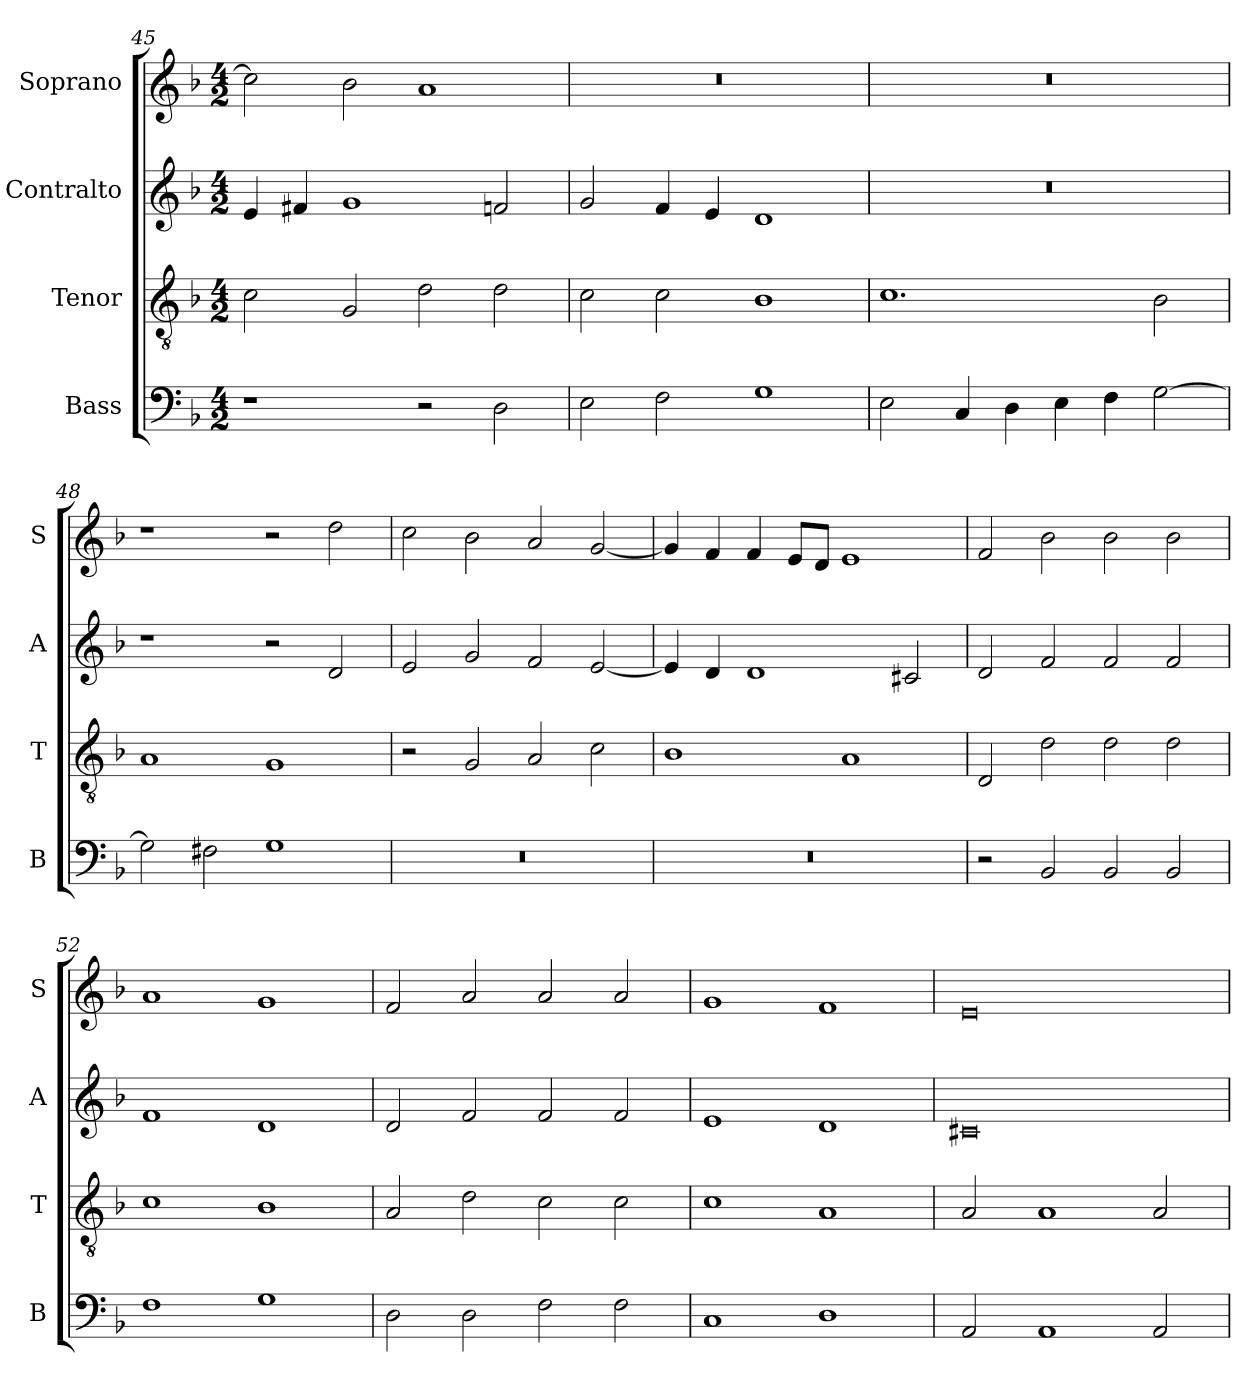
**kern	**kern	**kern	**kern
*part4	*part3	*part2	*part1
*staff4	*staff3	*staff2	*staff1
*I"Bass	*I"Tenor	*I"Contralto	*I"Soprano
*I'B	*I'T	*I'A	*I'S
*clefF4	*clefGv2	*clefG2	*clefG2
*k[b-]	*k[b-]	*k[b-]	*k[b-]
*G:dor	*G:dor	*G:dor	*G:dor
*M4/2	*M4/2	*M4/2	*M4/2
=45	=45	=45	=45
1r	2c	4e	2cc]
.	.	4f#X	.
.	2G	1g	2b-
2r	2d	.	1a
2D	2d	2fn	.
=46	=46	=46	=46
2E	2c	2g	0r
2F	2c	4f	.
.	.	4e	.
1G	1B-	1d	.
=47	=47	=47	=47
2E	1.c	0r	0r
4C	.	.	.
4D	.	.	.
4E	.	.	.
4F	.	.	.
[2G	2B-	.	.
=48	=48	=48	=48
2G]	1A	1r	1r
2F#X	.	.	.
1G	1G	2r	2r
.	.	2d	2dd
=49	=49	=49	=49
0r	2r	2e	2cc
.	2G	2g	2b-
.	2A	2f	2a
.	2c	[2e	[2g
=50	=50	=50	=50
0r	1B-	4e]	4g]
.	.	4d	4f
.	.	1d	4f
.	.	.	8e/L
.	.	.	8d/J
.	1A	.	1e
.	.	2c#X	.
=51	=51	=51	=51
2r	2D	2d	2f
2BB-	2d	2f	2b-
2BB-	2d	2f	2b-
2BB-	2d	2f	2b-
=52	=52	=52	=52
1F	1c	1f	1a
1G	1B-	1d	1g
=53	=53	=53	=53
2D	2A	2d	2f
2D	2d	2f	2a
2F	2c	2f	2a
2F	2c	2f	2a
=54	=54	=54	=54
1C	1c	1e	1g
1D	1A	1d	1f
=55	=55	=55	=55
2AA	2A	0c#X	0e
1AA	1A	.	.
2AA	2A	.	.
=	=	=	=
*-	*-	*-	*-
